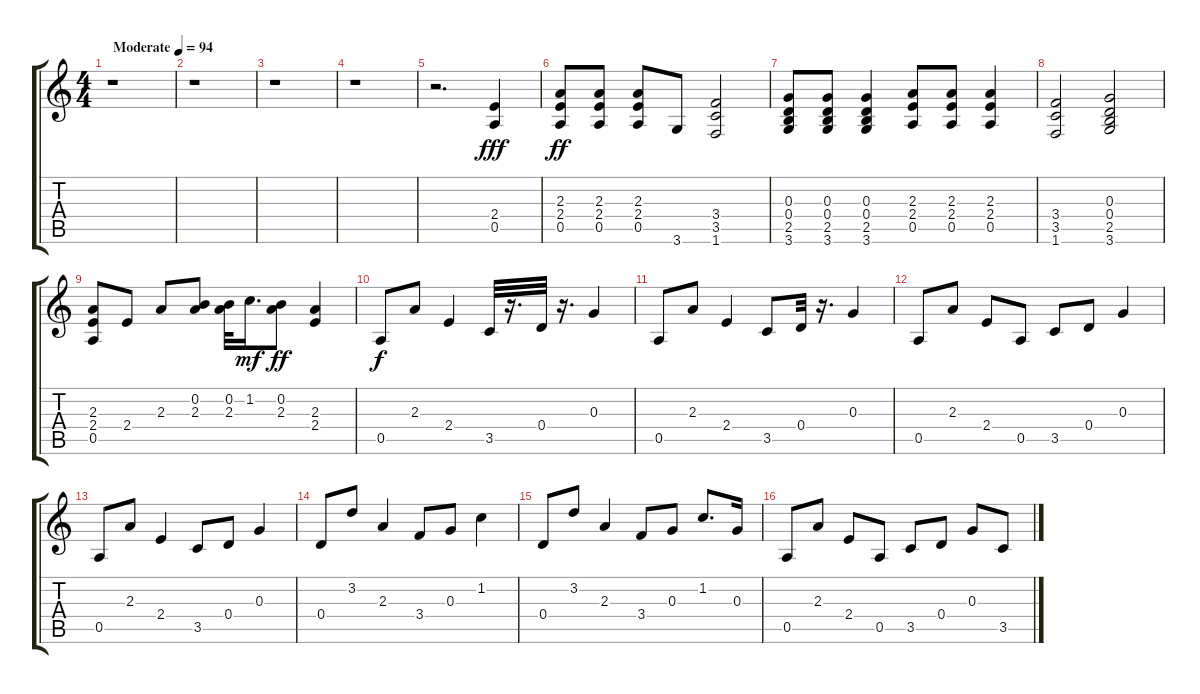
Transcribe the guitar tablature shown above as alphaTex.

\track "" {instrument overdrivenguitar}
\staff {score tabs}
\tuning (E4 B3 G3 D3 A2 E2) {hide}
\ts (4 4)
\tempo (94 "Moderate")
\clef g2
\ks c
r.1{dy fff instrument overdrivenguitar} |
r.1 |
r.1 |
r.1 |
r.2{d} (2.4 0.5).4 |
(2.3 2.4 0.5).8{dy ff} (2.3 2.4 0.5).8 (2.3 2.4 0.5).8 3.6.8 (3.4 3.5 1.6).2 |
(0.3 0.4 2.5 3.6).8 (0.3 0.4 2.5 3.6).8 (0.3 0.4 2.5 3.6).4 (2.3 2.4 0.5).8 (2.3 2.4 0.5).8 (2.3 2.4 0.5).4 |
(3.4 3.5 1.6).2 (0.3 0.4 2.5 3.6).2 |
(2.3 2.4 0.5).8 2.4.8 2.3.8 (0.2 2.3).8 (0.2 2.3).32 1.2.16{d dy mf} (0.2 2.3).8{dy ff} (2.3 2.4).4 |
0.5.8{dy f} 2.3.8 2.4.4 3.5.32 r.16{d} 0.4.32 r.16{d} 0.3.4 |
0.5.8 2.3.8 2.4.4 3.5.8 0.4.32 r.16{d} 0.3.4 |
0.5.8 2.3.8 2.4.8 0.5.8 3.5.8 0.4.8 0.3.4 |
0.5.8 2.3.8 2.4.4 3.5.8 0.4.8 0.3.4 |
0.4.8 3.2.8 2.3.4 3.4.8 0.3.8 1.2.4 |
0.4.8 3.2.8 2.3.4 3.4.8 0.3.8 1.2.8{d} 0.3.16 |
0.5.8 2.3.8 2.4.8 0.5.8 3.5.8 0.4.8 0.3.8 3.5.8
